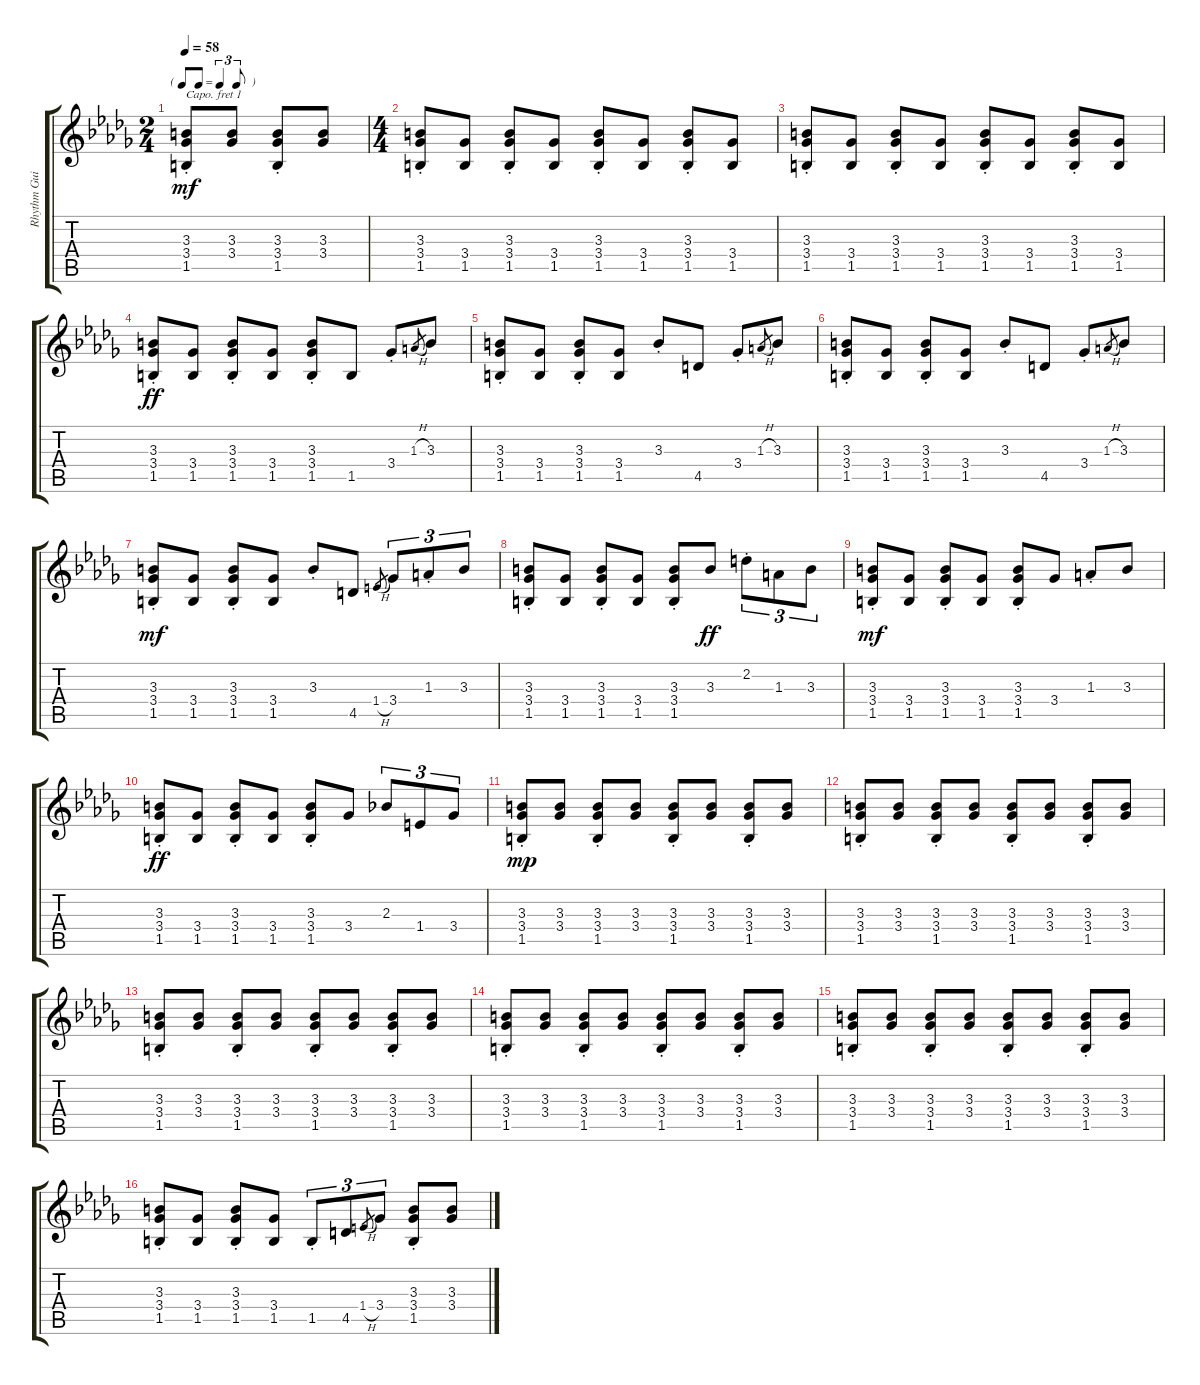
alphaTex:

\track ("Rhythm Guitar capo 1st Fret- Std Tuned" "Rhythm Gui") {instrument acousticguitarsteel}
\staff {score tabs}
\capo 1
\tuning (E4 B3 G3 D3 A2 E2) {hide}
\ts (2 4)
\tf triplet8th
\tempo 58
\clef g2
\ks db
(3.3{st} 3.4{st} 1.5{st}).8{dy mf} (3.3 3.4).8 (3.3{st} 3.4{st} 1.5{st}).8 (3.3 3.4).8 |
\ts (4 4)
(3.3{st} 3.4{st} 1.5{st}).8 (3.4 1.5).8 (3.3{st} 3.4{st} 1.5{st}).8 (3.4 1.5).8 (3.3{st} 3.4{st} 1.5{st}).8 (3.4 1.5).8 (3.3{st} 3.4{st} 1.5{st}).8 (3.4 1.5).8 |
(3.3{st} 3.4{st} 1.5{st}).8 (3.4 1.5).8 (3.3{st} 3.4{st} 1.5{st}).8 (3.4 1.5).8 (3.3{st} 3.4{st} 1.5{st}).8 (3.4 1.5).8 (3.3{st} 3.4{st} 1.5{st}).8 (3.4 1.5).8 |
(3.3{st} 3.4{st} 1.5{st}).8{dy ff} (3.4 1.5).8 (3.3{st} 3.4{st} 1.5{st}).8 (3.4 1.5).8 (3.3{st} 3.4{st} 1.5{st}).8 1.5.8 3.4{st}.8 1.3{h}.8{gr} 3.3.8 |
(3.3{st} 3.4{st} 1.5{st}).8 (3.4 1.5).8 (3.3{st} 3.4{st} 1.5{st}).8 (3.4 1.5).8 3.3{st}.8 4.5.8 3.4{st}.8 1.3{h}.8{gr} 3.3.8 |
(3.3{st} 3.4{st} 1.5{st}).8 (3.4 1.5).8 (3.3{st} 3.4{st} 1.5{st}).8 (3.4 1.5).8 3.3{st}.8 4.5.8 3.4{st}.8 1.3{h}.8{gr} 3.3.8 |
(3.3{st} 3.4{st} 1.5{st}).8{dy mf} (3.4 1.5).8 (3.3{st} 3.4{st} 1.5{st}).8 (3.4 1.5).8 3.3{st}.8 4.5.8 1.4{h}.8{gr} 3.4.8{tu (3 2)} 1.3{st}.8{tu (3 2)} 3.3.8{tu (3 2)} |
(3.3{st} 3.4{st} 1.5{st}).8 (3.4 1.5).8 (3.3{st} 3.4{st} 1.5{st}).8 (3.4 1.5).8 (3.3{st} 3.4{st} 1.5{st}).8 3.3.8{dy ff} 2.2{st}.8{tu (3 2)} 1.3.8{tu (3 2)} 3.3.8{tu (3 2)} |
(3.3{st} 3.4{st} 1.5{st}).8{dy mf} (3.4 1.5).8 (3.3{st} 3.4{st} 1.5{st}).8 (3.4 1.5).8 (3.3{st} 3.4{st} 1.5{st}).8 3.4.8 1.3{st}.8 3.3.8 |
(3.3{st} 3.4{st} 1.5{st}).8{dy ff} (3.4 1.5).8 (3.3{st} 3.4{st} 1.5{st}).8 (3.4 1.5).8 (3.3{st} 3.4{st} 1.5{st}).8 3.4.8 2.3.8{tu (3 2)} 1.4.8{tu (3 2)} 3.4.8{tu (3 2)} |
(3.3{st} 3.4{st} 1.5{st}).8{dy mp} (3.3 3.4).8 (3.3{st} 3.4{st} 1.5{st}).8 (3.3 3.4).8 (3.3{st} 3.4{st} 1.5{st}).8 (3.3 3.4).8 (3.3{st} 3.4{st} 1.5{st}).8 (3.3 3.4).8 |
(3.3{st} 3.4{st} 1.5{st}).8 (3.3 3.4).8 (3.3{st} 3.4{st} 1.5{st}).8 (3.3 3.4).8 (3.3{st} 3.4{st} 1.5{st}).8 (3.3 3.4).8 (3.3{st} 3.4{st} 1.5{st}).8 (3.3 3.4).8 |
(3.3{st} 3.4{st} 1.5{st}).8 (3.3 3.4).8 (3.3{st} 3.4{st} 1.5{st}).8 (3.3 3.4).8 (3.3{st} 3.4{st} 1.5{st}).8 (3.3 3.4).8 (3.3{st} 3.4{st} 1.5{st}).8 (3.3 3.4).8 |
(3.3{st} 3.4{st} 1.5{st}).8 (3.3 3.4).8 (3.3{st} 3.4{st} 1.5{st}).8 (3.3 3.4).8 (3.3{st} 3.4{st} 1.5{st}).8 (3.3 3.4).8 (3.3{st} 3.4{st} 1.5{st}).8 (3.3 3.4).8 |
(3.3{st} 3.4{st} 1.5{st}).8 (3.3 3.4).8 (3.3{st} 3.4{st} 1.5{st}).8 (3.3 3.4).8 (3.3{st} 3.4{st} 1.5{st}).8 (3.3 3.4).8 (3.3{st} 3.4{st} 1.5{st}).8 (3.3 3.4).8 |
(3.3{st} 3.4{st} 1.5{st}).8 (3.4 1.5).8 (3.3{st} 3.4{st} 1.5{st}).8 (3.4 1.5).8 1.5{st}.8{tu (3 2)} 4.5.8{tu (3 2)} 1.4{h}.8{gr} 3.4.8{tu (3 2)} (3.3{st} 3.4{st} 1.5{st}).8 (3.3 3.4).8
